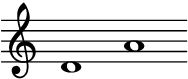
\version "2.16.2" % absolutely necessary!

% use this to crop output page size to match the snippet
#(ly:set-option 'preview #t)

%%%%%%%%%%%%%%%%%%%%%%%%%%
% here goes the snippet: %
%%%%%%%%%%%%%%%%%%%%%%%%%%
<<
\relative c' {
  \override Staff.TimeSignature #'stencil = ##f 
  \time 3/1
  d1 a'
}
>>